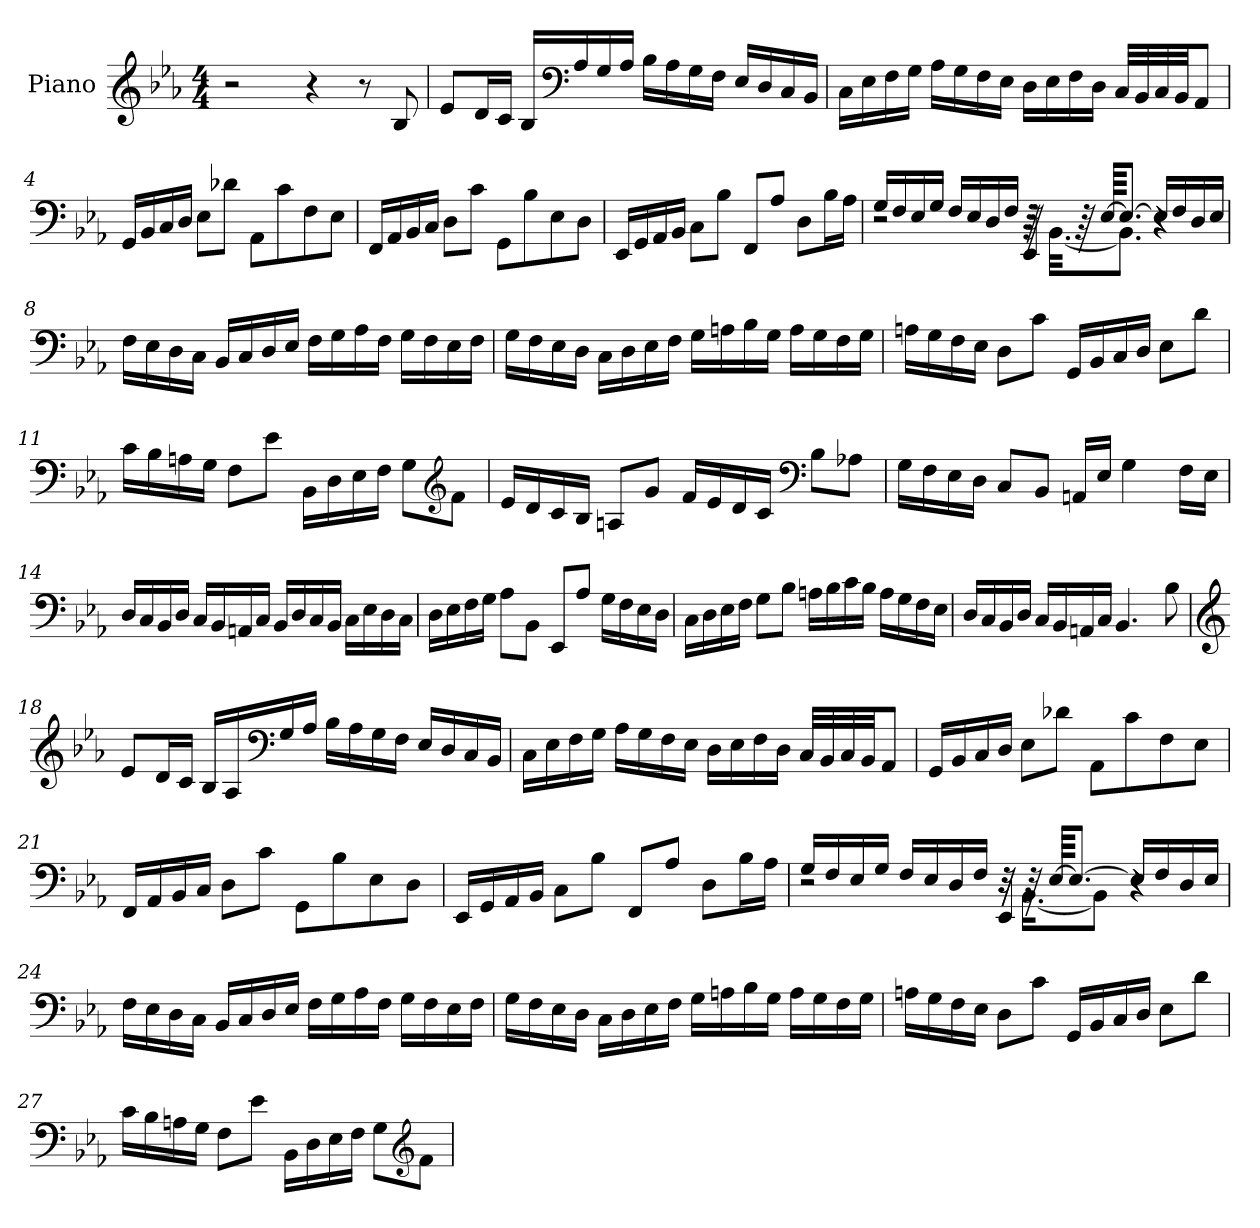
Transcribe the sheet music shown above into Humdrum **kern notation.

**kern
*part1
*staff1
*I"Piano
*I'Pno.
*clefG2
*k[b-e-a-]
*M4/4
*MM96
=1
2r
4r
8r
8B-/
=2
8e-/L
16d/L
16c/JJ
16B-/LL
*clefF4
16A-/
16G/
16A-/JJ
16B-\LL
16A-\
16G\
16F\JJ
16E-/LL
16D/
16C/
16BB-/JJ
=3
16C\LL
16E-\
16F\
16G\JJ
16A-\LL
16G\
16F\
16E-\JJ
16D\LL
16E-\
16F\
16D\JJ
32C/LLL
32BB-/
32C/
32BB-/JJ
8AA-/J
!!LO:LB:g=z
=4
16GG/LL
16BB-/
16C/
16D/JJ
8E-\L
8d-X\J
8AA-\L
8c\
8F\
8E-\J
=5
16FF/LL
16AA-/
16BB-/
16C/JJ
8D\L
8c\J
8GG\L
8B-\
8E-\
8D\J
=6
16EE-/LL
16GG/
16AA-/
16BB-/JJ
8C\L
8B-\J
8FF/L
8A-/J
8D\L
16B-\L
16A-\JJ
!!LO:LB:g=z
=7
*^
*	*^
16G/LL	2r	2r
16F/	.	.
16E-/	.	.
16G/JJ	.	.
16F/LL	.	.
16E-/	.	.
16D/	.	.
16F/JJ	.	.
32r	64r	4EE-/
.	[32.BB-\KKL	.
64r	.	.
[64E-/KKKL	.	.
8.E-/J_	8.BB-\J]	.
16E-/LL]	4r	4r
16F/	.	.
16D/	.	.
16E-/JJ	.	.
*v	*v	*v
=8
16F\LL
16E-\
16D\
16C\JJ
16BB-/LL
16C/
16D/
16E-/JJ
16F\LL
16G\
16A-\
16F\JJ
16G\LL
16F\
16E-\
16F\JJ
!!LO:LB:g=z
=9
16G\LL
16F\
16E-\
16D\JJ
16C\LL
16D\
16E-\
16F\JJ
16G\LL
16An\
16B-\
16G\JJ
16A\LL
16G\
16F\
16G\JJ
=10
16An\LL
16G\
16F\
16E-\JJ
8D\L
8c\J
16GG/LL
16BB-/
16C/
16D/JJ
8E-\L
8d\J
=11
16c\LL
16B-\
16An\
16G\JJ
8F\L
8e-\J
16BB-\LL
16D\
16E-\
16F\JJ
8G\L
*clefG2
8f\J
!!LO:LB:g=z
=12
16e-/LL
16d/
16c/
16B-/JJ
8An/L
8g/J
16f/LL
16e-/
16d/
16c/JJ
*clefF4
8B-\L
8A-X\J
=13
16G\LL
16F\
16E-\
16D\JJ
8C/L
8BB-/J
16AAn/LL
16E-/JJ
4G\
16F\LL
16E-\JJ
=14
16D/LL
16C/
16BB-/
16D/JJ
16C/LL
16BB-/
16AAn/
16C/JJ
16BB-/LL
16D/
16C/
16BB-/JJ
16C\LL
16E-\
16D\
16C\JJ
!!LO:LB:g=z
=15
16D\LL
16E-\
16F\
16G\JJ
8A-\L
8BB-\J
8EE-/L
8A-/J
16G\LL
16F\
16E-\
16D\JJ
=16
16C\LL
16D\
16E-\
16F\JJ
8G\L
8B-\J
16An\LL
16B-\
16c\
16B-\JJ
16A\LL
16G\
16F\
16E-\JJ
=17
16D/LL
16C/
16BB-/
16D/JJ
16C/LL
16BB-/
16AAn/
16C/JJ
4.BB-/
8B-\
!!LO:LB:g=z
=18
*clefG2
8e-/L
16d/L
16c/JJ
16B-/LL
16A-/
*clefF4
16G/
16A-/JJ
16B-\LL
16A-\
16G\
16F\JJ
16E-/LL
16D/
16C/
16BB-/JJ
=19
16C\LL
16E-\
16F\
16G\JJ
16A-\LL
16G\
16F\
16E-\JJ
16D\LL
16E-\
16F\
16D\JJ
32C/LLL
32BB-/
32C/
32BB-/JJ
8AA-/J
=20
16GG/LL
16BB-/
16C/
16D/JJ
8E-\L
8d-X\J
8AA-\L
8c\
8F\
8E-\J
!!LO:LB:g=z
=21
16FF/LL
16AA-/
16BB-/
16C/JJ
8D\L
8c\J
8GG\L
8B-\
8E-\
8D\J
=22
16EE-/LL
16GG/
16AA-/
16BB-/JJ
8C\L
8B-\J
8FF/L
8A-/J
8D\L
16B-\L
16A-\JJ
=23
*^
*	*^
16G/LL	2r	2r
16F/	.	.
16E-/	.	.
16G/JJ	.	.
16F/LL	.	.
16E-/	.	.
16D/	.	.
16F/JJ	.	.
32r	32r	4EE-/
64r	[16.BB-\KL	.
[64E-/KKKL	.	.
8.E-/J_	.	.
.	8BB-\J]	.
16E-/LL]	4r	4r
16F/	.	.
16D/	.	.
16E-/JJ	.	.
*v	*v	*v
!!LO:LB:g=z
=24
16F\LL
16E-\
16D\
16C\JJ
16BB-/LL
16C/
16D/
16E-/JJ
16F\LL
16G\
16A-\
16F\JJ
16G\LL
16F\
16E-\
16F\JJ
=25
16G\LL
16F\
16E-\
16D\JJ
16C\LL
16D\
16E-\
16F\JJ
16G\LL
16An\
16B-\
16G\JJ
16A\LL
16G\
16F\
16G\JJ
=26
16An\LL
16G\
16F\
16E-\JJ
8D\L
8c\J
16GG/LL
16BB-/
16C/
16D/JJ
8E-\L
8d\J
!!LO:LB:g=z
=27
16c\LL
16B-\
16An\
16G\JJ
8F\L
8e-\J
16BB-\LL
16D\
16E-\
16F\JJ
8G\L
*clefG2
8f\J
=
*-
